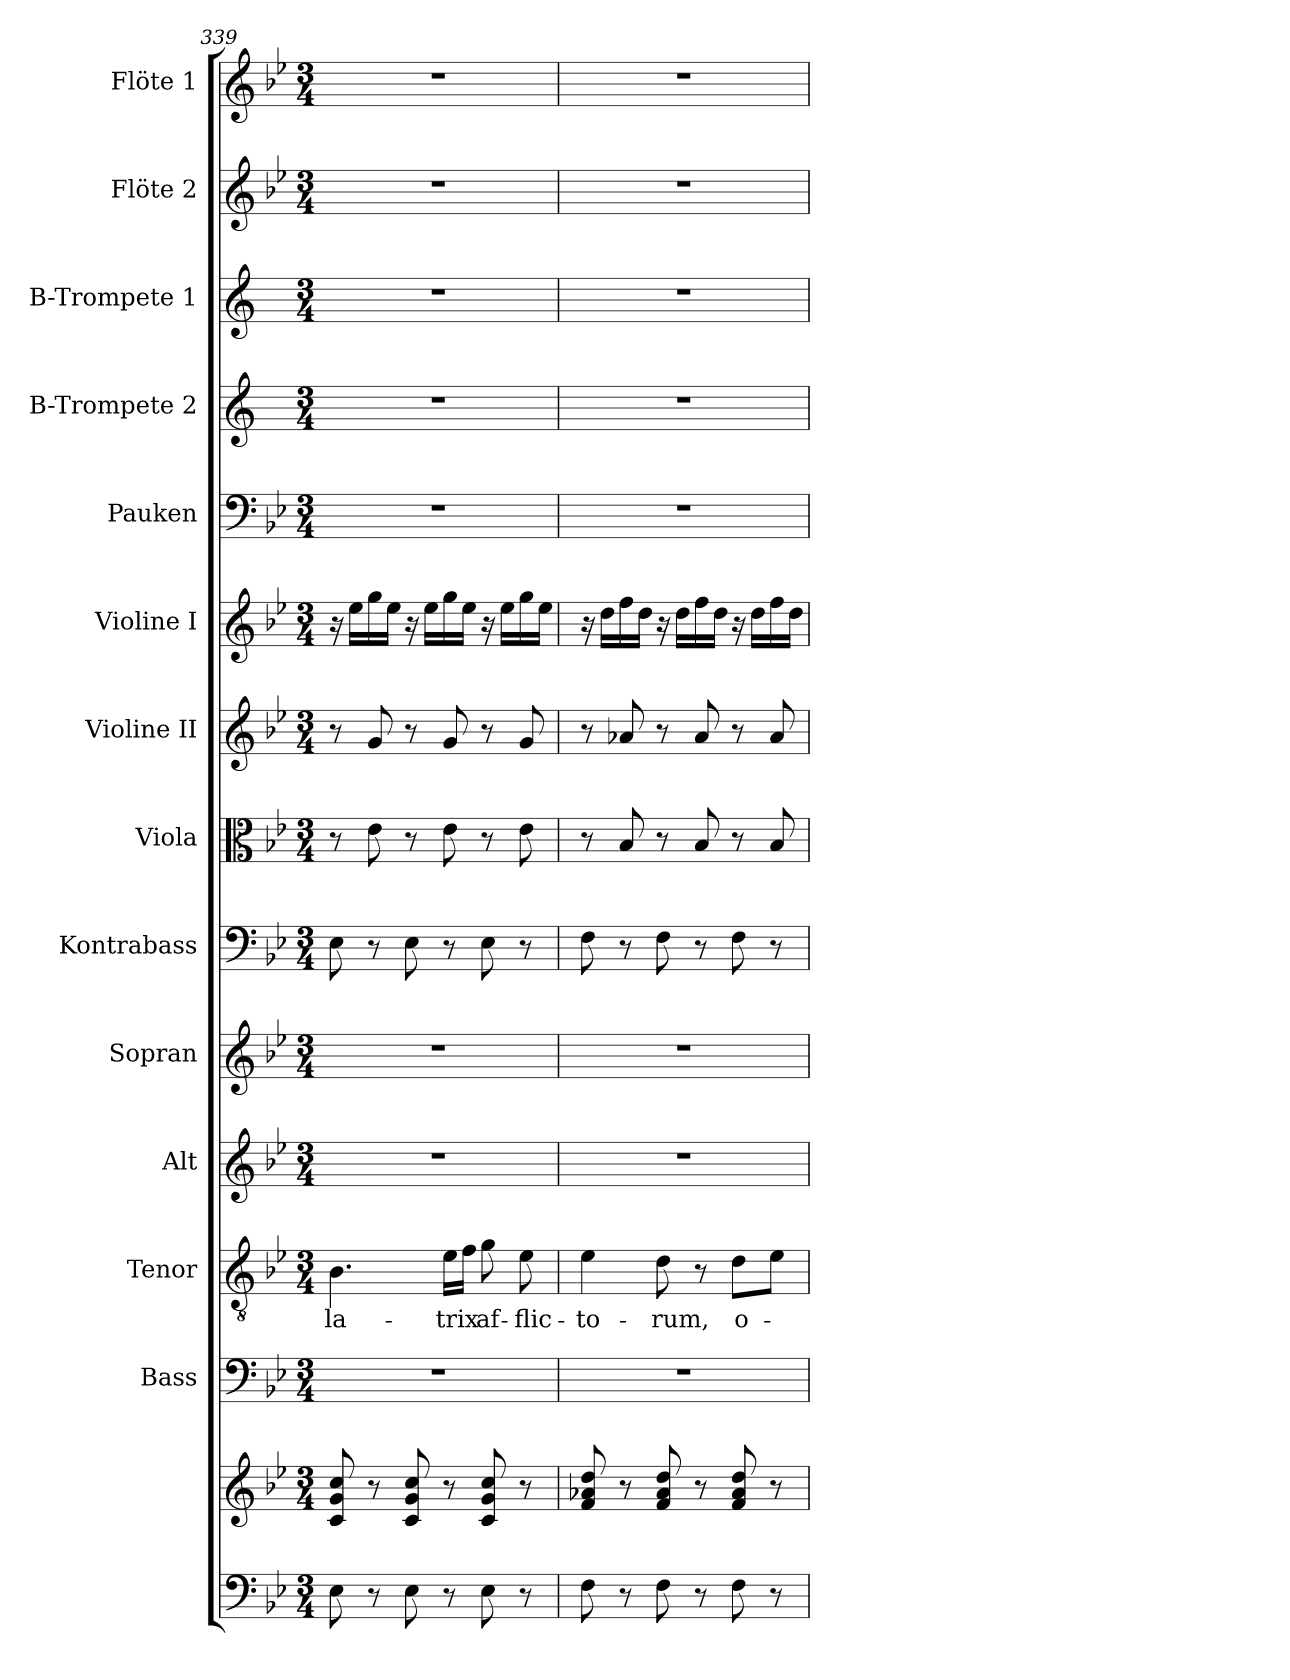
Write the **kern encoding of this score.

**kern	**kern	**kern	**kern	**text	**kern	**kern	**kern	**kern	**kern	**kern	**kern	**kern	**kern	**kern	**kern
*part14	*part14	*part13	*part12	*part12	*part11	*part10	*part9	*part8	*part7	*part6	*part5	*part4	*part3	*part2	*part1
*staff15	*staff14	*staff13	*staff12	*staff12	*staff11	*staff10	*staff9	*staff8	*staff7	*staff6	*staff5	*staff4	*staff3	*staff2	*staff1
*	*	*I"Bass	*I"Tenor	*	*I"Alt	*I"Sopran	*I"Kontrabass	*I"Viola	*I"Violine II	*I"Violine I	*I"Pauken	*I"B-Trompete 2	*I"B-Trompete 1	*I"Flöte 2	*I"Flöte 1
*	*	*I'B.	*I'T.	*	*I'A.	*I'S.	*I'Kb.	*I'Vla.	*I'Vl. II	*I'Vl. I	*I'Pk.	*I'B Trp. 2	*I'B Trp. 1	*I'Fl. 2	*I'Fl. 1
*clefF4	*clefG2	*clefF4	*clefGv2	*	*clefG2	*clefG2	*clefF4	*clefC3	*clefG2	*clefG2	*clefF4	*clefG2	*clefG2	*clefG2	*clefG2
*	*	*	*	*	*	*	*ITrd7c12	*	*	*	*	*ITrd1c2	*ITrd1c2	*	*
*k[b-e-]	*k[b-e-]	*k[b-e-]	*k[b-e-]	*	*k[b-e-]	*k[b-e-]	*k[b-e-]	*k[b-e-]	*k[b-e-]	*k[b-e-]	*k[b-e-]	*k[b-e-]	*k[b-e-]	*k[b-e-]	*k[b-e-]
*B-:	*B-:	*B-:	*B-:	*	*B-:	*B-:	*B-:	*B-:	*B-:	*B-:	*B-:	*B-:	*B-:	*B-:	*B-:
*M3/4	*M3/4	*M3/4	*M3/4	*	*M3/4	*M3/4	*M3/4	*M3/4	*M3/4	*M3/4	*M3/4	*M3/4	*M3/4	*M3/4	*M3/4
=339	=339	=339	=339	=339	=339	=339	=339	=339	=339	=339	=339	=339	=339	=339	=339
!	!	!	!	!LO:LY:b	!	!	!	!	!	!	!	!	!	!	!
8E-\	8c/ 8g/ 8cc/	2.r	4.B-\	-la-	2.r	2.r	8EE-\	8r	8r	16r	2.r	2.r	2.r	2.r	2.r
.	.	.	.	.	.	.	.	.	.	16ee-\LL	.	.	.	.	.
8r	8r	.	.	.	.	.	8r	8e-\	8g/	16gg\	.	.	.	.	.
.	.	.	.	.	.	.	.	.	.	16ee-\JJ	.	.	.	.	.
8E-\	8c/ 8g/ 8cc/	.	.	.	.	.	8EE-\	8r	8r	16r	.	.	.	.	.
.	.	.	.	.	.	.	.	.	.	16ee-\LL	.	.	.	.	.
!	!	!	!	!LO:LY:b	!	!	!	!	!	!	!	!	!	!	!
8r	8r	.	16e-\LL	-trix	.	.	8r	8e-\	8g/	16gg\	.	.	.	.	.
.	.	.	16f\JJ	.	.	.	.	.	.	16ee-\JJ	.	.	.	.	.
!	!	!	!	!LO:LY:b	!	!	!	!	!	!	!	!	!	!	!
8E-\	8c/ 8g/ 8cc/	.	8g\	af-	.	.	8EE-\	8r	8r	16r	.	.	.	.	.
.	.	.	.	.	.	.	.	.	.	16ee-\LL	.	.	.	.	.
!	!	!	!	!LO:LY:b	!	!	!	!	!	!	!	!	!	!	!
8r	8r	.	8e-\	-flic-	.	.	8r	8e-\	8g/	16gg\	.	.	.	.	.
.	.	.	.	.	.	.	.	.	.	16ee-\JJ	.	.	.	.	.
=340	=340	=340	=340	=340	=340	=340	=340	=340	=340	=340	=340	=340	=340	=340	=340
!	!	!	!	!LO:LY:b	!	!	!	!	!	!	!	!	!	!	!
8F\	8f/ 8a-X/ 8dd/	2.r	4e-\	-to-	2.r	2.r	8FF\	8r	8r	16r	2.r	2.r	2.r	2.r	2.r
.	.	.	.	.	.	.	.	.	.	16dd\LL	.	.	.	.	.
8r	8r	.	.	.	.	.	8r	8B-/	8a-X/	16ff\	.	.	.	.	.
.	.	.	.	.	.	.	.	.	.	16dd\JJ	.	.	.	.	.
!	!	!	!	!LO:LY:b	!	!	!	!	!	!	!	!	!	!	!
8F\	8f/ 8a-/ 8dd/	.	8d\	-rum,	.	.	8FF\	8r	8r	16r	.	.	.	.	.
.	.	.	.	.	.	.	.	.	.	16dd\LL	.	.	.	.	.
8r	8r	.	8r	.	.	.	8r	8B-/	8a-/	16ff\	.	.	.	.	.
.	.	.	.	.	.	.	.	.	.	16dd\JJ	.	.	.	.	.
!	!	!	!	!LO:LY:b	!	!	!	!	!	!	!	!	!	!	!
8F\	8f/ 8a-/ 8dd/	.	8d\L	o-	.	.	8FF\	8r	8r	16r	.	.	.	.	.
.	.	.	.	.	.	.	.	.	.	16dd\LL	.	.	.	.	.
8r	8r	.	8e-\J	.	.	.	8r	8B-/	8a-/	16ff\	.	.	.	.	.
.	.	.	.	.	.	.	.	.	.	16dd\JJ	.	.	.	.	.
=	=	=	=	=	=	=	=	=	=	=	=	=	=	=	=
*-	*-	*-	*-	*-	*-	*-	*-	*-	*-	*-	*-	*-	*-	*-	*-
